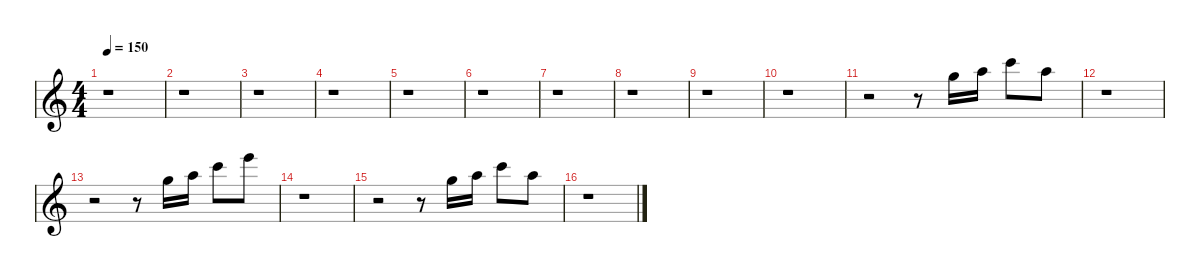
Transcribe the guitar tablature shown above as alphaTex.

\defaultSystemsLayout 4
\hideDynamics
\bracketExtendMode nobrackets
\singleTrackTrackNamePolicy hidden
\multiTrackTrackNamePolicy hidden
\firstSystemTrackNameMode fullname
\firstSystemTrackNameOrientation horizontal
\otherSystemsTrackNameOrientation horizontal
\track ("Track 4" "led.synth.") {instrument lead2sawtooth}
\staff {score}
\tuning (E4 B3 G3 D3 A2 E2)
\ts (4 4)
\beaming (8 2 2 2 2)
\tempo 150
\clef g2
\ks c
r.1{dy fff instrument lead2sawtooth beam Down} |
r.1{beam Down} |
r.1{beam Down} |
r.1{beam Down} |
r.1{beam Down} |
r.1{beam Down} |
r.1{beam Down} |
r.1{beam Down} |
r.1{beam Down} |
r.1{beam Down} |
r.2{beam Down} r.8{beam Down} 20.2.16{beam Down} 17.1.16{beam Down} 20.1.8{beam Down} 17.1.8{beam Down} |
r.1{beam Down} |
r.2{beam Down} r.8{beam Down} 20.2.16{beam Down} 17.1.16{beam Down} 20.1.8{beam Down} 24.1.8{beam Down} |
r.1{beam Down} |
r.2{beam Down} r.8{beam Down} 20.2.16{beam Down} 17.1.16{beam Down} 20.1.8{beam Down} 17.1.8{beam Down} |
r.1{beam Down}
